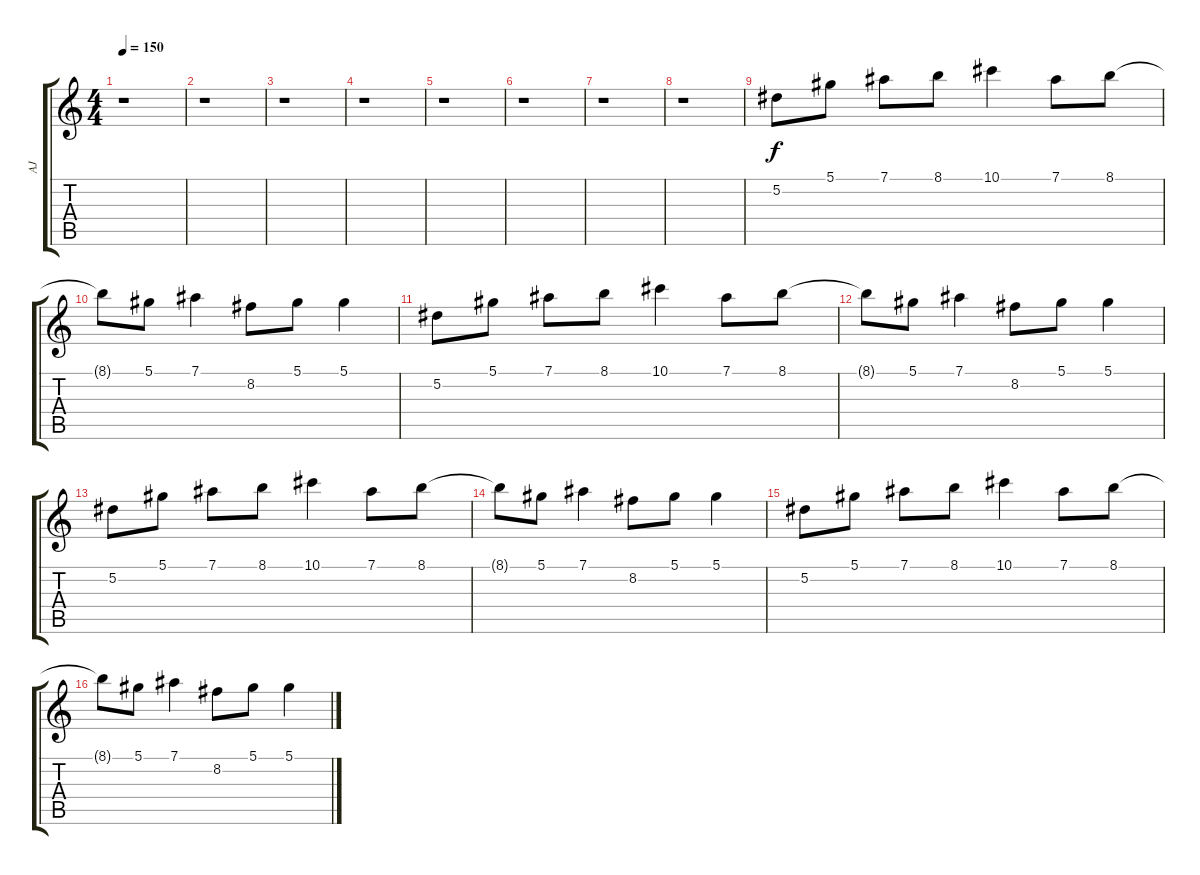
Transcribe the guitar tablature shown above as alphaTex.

\track ("AJ" "AJ") {instrument distortionguitar}
\staff {score tabs}
\tuning (Eb4 Bb3 Gb3 Db3 Ab2 Eb2) {hide}
\ts (4 4)
\tempo 150
\clef g2
\ks c
r.1{dy f instrument distortionguitar} |
r.1 |
r.1 |
r.1 |
r.1 |
r.1 |
r.1 |
r.1 |
5.2.8 5.1.8 7.1.8 8.1.8 10.1.4 7.1.8 8.1.8 |
8.1{t}.8 5.1.8 7.1.4 8.2.8 5.1.8 5.1.4 |
5.2.8 5.1.8 7.1.8 8.1.8 10.1.4 7.1.8 8.1.8 |
8.1{t}.8 5.1.8 7.1.4 8.2.8 5.1.8 5.1.4 |
5.2.8 5.1.8 7.1.8 8.1.8 10.1.4 7.1.8 8.1.8 |
8.1{t}.8 5.1.8 7.1.4 8.2.8 5.1.8 5.1.4 |
5.2.8 5.1.8 7.1.8 8.1.8 10.1.4 7.1.8 8.1.8 |
8.1{t}.8 5.1.8 7.1.4 8.2.8 5.1.8 5.1.4
